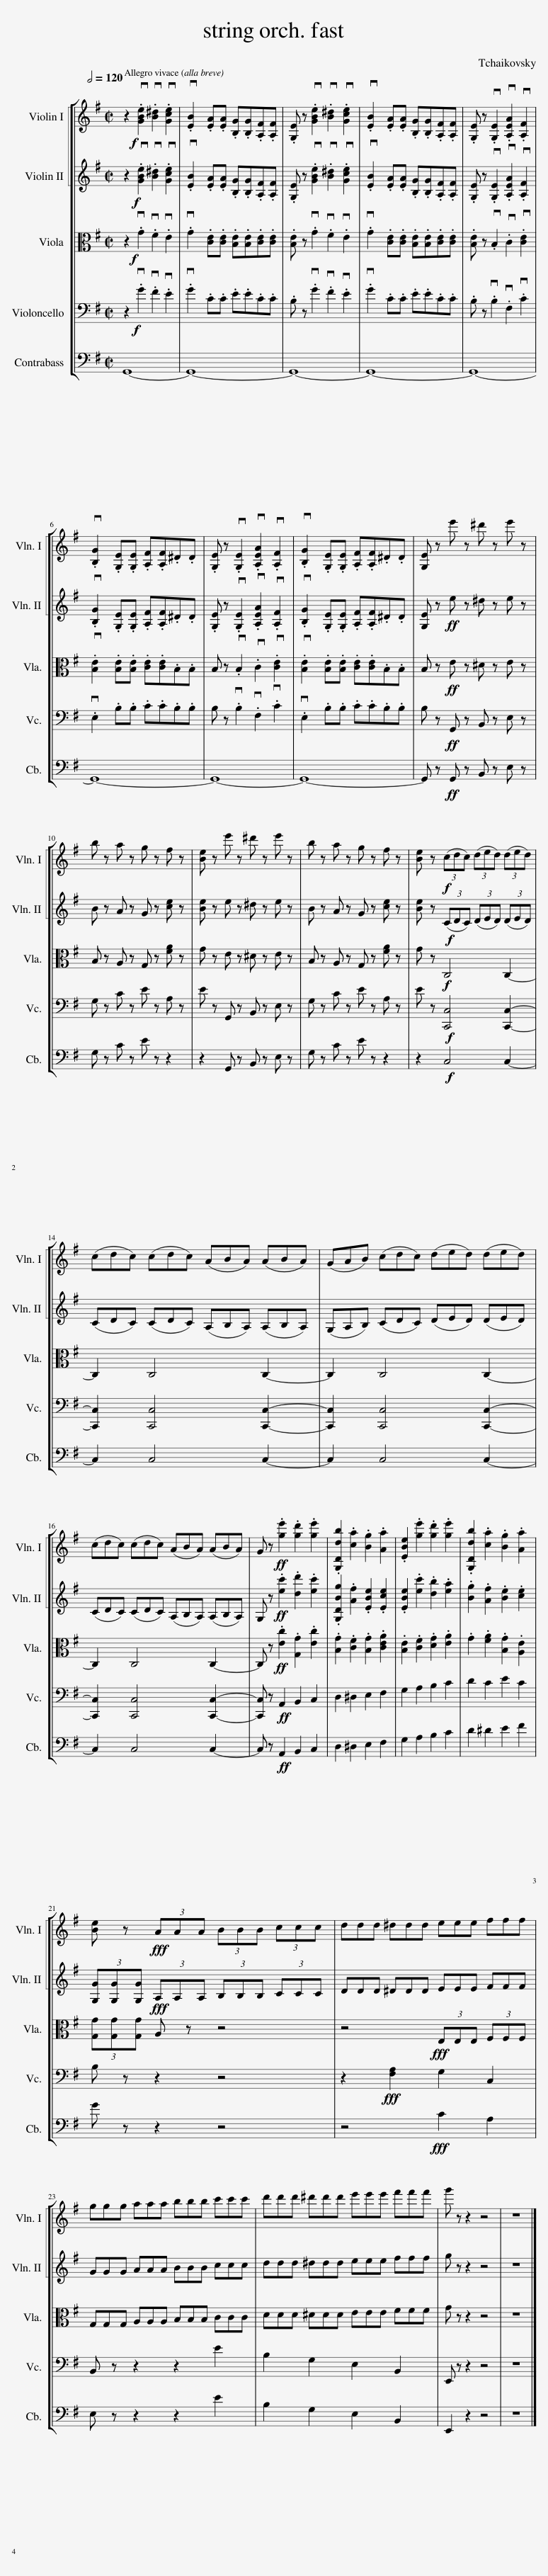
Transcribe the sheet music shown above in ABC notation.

X:1
%%score [ [ 1 2 ] 3 4 5 ]
L:1/8
Q:1/2=120
M:2/2
I:linebreak $
K:G
V:1 treble
V:2 treble
V:3 alto
V:4 bass
V:5 bass transpose=-12
V:1
 z2!f! .v[GBe]2 .v[B^d]2 .v[Gce]2 | .v[EB]2 .[EA].[EA] .[B,G].[B,G].[A,F].[A,F] | .[G,E] z .v[GBe]2 .v[B^d]2 .v[Gce]2 | .v[EB]2 .[EA].[EA] .[B,G].[B,G].[A,F].[A,F] | .[G,E] z .v[G,E]2 .v[A,EA]2 .v[A,F]2 |$ %5
 .v[B,G]2 .[G,E].[G,E] .[A,F].[A,F].^D.D | .[G,E] z .v[G,E]2 .v[A,EA]2 .v[A,F]2 | .v[B,G]2 .[G,E].[G,E] .[A,F].[A,F].^D.D | [G,E] z e' z ^d' z e' z |$ b z a z g z f z | %10
 [Be] z e' z ^d' z e' z | b z a z g z f z | [Be] z!f! (3(cdc) (3(ded) (3(ded) |$ (3(cdc) (3(cdc) (3(ABA) (3(ABA) | (3(GAB) (3(cdc) (3(ded) (3(ded) |$ %15
 (3(cdc) (3(cdc) (3(ABA) (3(ABA) | G z!ff! .[ge']2 .[gd']2 .[ge']2 | .[G,Ddb]2 .[ca]2 .[Bg]2 .[Aa]2 | .[EBe]2 .[ge']2 .[gd']2 .[ge']2 | .[G,Ddb]2 .[ca]2 .[Bg]2 .[Aa]2 |$ %20
 [Be] z!fff! (3AAA (3BBB (3ccc | (3ddd (3^ddd (3eee (3fff |$ (3ggg (3aaa (3bbb (3c'c'c' | (3d'd'd' (3^d'd'd' (3e'e'e' (3f'f'f' | g' z z2 z4 | %25
 z8 |] %26
V:2
 z2!f! .v[GBe]2 .v[B^d]2 .v[Gce]2 | .v[EB]2 .[EA].[EA] .[B,G].[B,G].[A,F].[A,F] | .[G,E] z .v[GBe]2 .v[B^d]2 .v[Gce]2 | .v[EB]2 .[EA].[EA] .[B,G].[B,G].[A,F].[A,F] | .[G,E] z .v[G,E]2 .v[A,EA]2 .v[A,F]2 |$ %5
 .v[B,G]2 .[G,E].[G,E] .[A,F].[A,F].^D.D | .[G,E] z .v[G,E]2 .v[A,EA]2 .v[A,F]2 | .v[B,G]2 .[G,E].[G,E] .[A,F].[A,F].^D.D | [G,E] z!ff! e z ^d z e z |$ B z A z G z [ce] z | %10
 [Be] z e z ^d z e z | B z A z G z [ce] z | [Be] z!f! (3(CDC) (3(DED) (3(DED) |$ (3(CDC) (3(CDC) (3(A,B,A,) (3(A,B,A,) | (3(G,A,B,) (3(CDC) (3(DED) (3(DED) |$ %15
 (3(CDC) (3(CDC) (3(A,B,A,) (3(A,B,A,) | G, z!ff! .[ec']2 .[dd']2 .[ec']2 | .[G,DBg]2 .[Af]2 .[EBe]2 .[Ece]2 | .[EBe]2 .[ec']2 .[db]2 .[ea]2 | .[Bg]2 .[Af]2 .[Be]2 .[ce]2 |$ %20
 (3[G,G][G,G][G,G]!fff! (3A,A,A, (3B,B,B, (3CCC | (3DDD (3^DDD (3EEE (3FFF |$ (3GGG (3AAA (3BBB (3ccc | (3ddd (3^ddd (3eee (3fff | g z z2 z4 | %25
 z8 |] %26
V:3
 z2!f! .vG2 .vF2 .vE2 | .vG2 .[CE].[CE] .[B,E].[B,E].[CE].[CE] | .[B,E] z .vG2 .vF2 .vE2 | .vG2 .[CE].[CE] .[B,E].[B,E].[CE].[CE] | .[B,E] z .vB,2 .vC2 .v[CE]2 |$ %5
 .v[B,E]2 .[B,E].[B,E] .[CE].[CE].B,.B, | B, z .vB,2 .vC2 .v[CE]2 | .v[B,E]2 .[B,E].[B,E] .[CE].[CE].B,.B, | B, z!ff! E z ^D z E z |$ B, z A, z G, z [FA] z | %10
 G z E z ^D z E z | B, z A, z G, z [FA] z | G z!f! C,4 C,2- |$ C,2 C,4 C,2- | C,2 C,4 C,2- |$ %15
 C,2 C,4 C,2- | C, z!ff! .[Ec]2 .[G,G]2 .[Ec]2 | .[B,G]2 .[CF]2 .[B,G]2 .[CEA]2 | .[B,E]2 .[CF]2 .[DG]2 .[EA]2 | .G2 .[FA]2 .[B,G]2 .[A,E]2 |$ %20
 (3[G,G][G,G][G,G] A, z z4 | z4!fff! (3E,E,E, (3F,F,F, |$ (3G,G,G, (3A,A,A, (3B,B,B, (3CCC | (3DDD (3^DDD (3EEE (3FFF | G z z2 z4 | %25
 z8 |] %26
V:4
 z2!f! .vG2 .vF2 .vE2 | .vG2 .C.C .E.E.C.C | .B, z .vG2 .vF2 .vE2 | .vG2 .C.C .E.E.C.C | .B, z .vB,2 .vF,2 .vC2 |$ %5
 .vE,2 .B,.B, .C.C.B,.B, | B, z .vB,2 .vF,2 .vC2 | .vE,2 .B,.B, .C.C.B,.B, | B, z!ff! G,, z B,, z E, z |$ G, z C z E z A, z | %10
 E z G,, z B,, z E, z | G, z C z E z A, z | E z!f! [C,,C,]4 [C,,C,]2- |$ [C,,C,]2 [C,,C,]4 [C,,C,]2- | [C,,C,]2 [C,,C,]4 [C,,C,]2- |$ %15
 [C,,C,]2 [C,,C,]4 [C,,C,]2- | [C,,C,] z!ff! A,,2 B,,2 C,2 | D,2 ^D,2 E,2 F,2 | G,2 A,2 B,2 C2 | D2 C2 E2 C2 |$ %20
 B, z z2 z4 | z2!fff! [F,A,]2 G,2 C,2 |$ B,, z z2 z2 E2 | B,2 G,2 E,2 B,,2 | E,, z z2 z4 | %25
 z8 |] %26
V:5
 G,,8- | G,,8- | G,,8- | G,,8- | G,,8- |$ %5
 G,,8- | G,,8- | G,,8- | G,, z!ff! G,, z B,, z E, z |$ G, z C z E z z2 | %10
 z2 G,, z B,, z E, z | G, z C z E z z2 | z2!f! C,4 C,2- |$ C,2 C,4 C,2- | C,2 C,4 C,2- |$ %15
 C,2 C,4 C,2- | C, z!ff! A,,2 B,,2 C,2 | D,2 ^D,2 E,2 F,2 | G,2 A,2 B,2 C2 | D2 ^D2 E2 F2 |$ %20
 G z z2 z4 | z4!fff! C2 A,2 |$ E, z z2 z2 E2 | B,2 G,2 E,2 B,,2 | E,,2 z2 z4 | %25
 z8 |] %26
